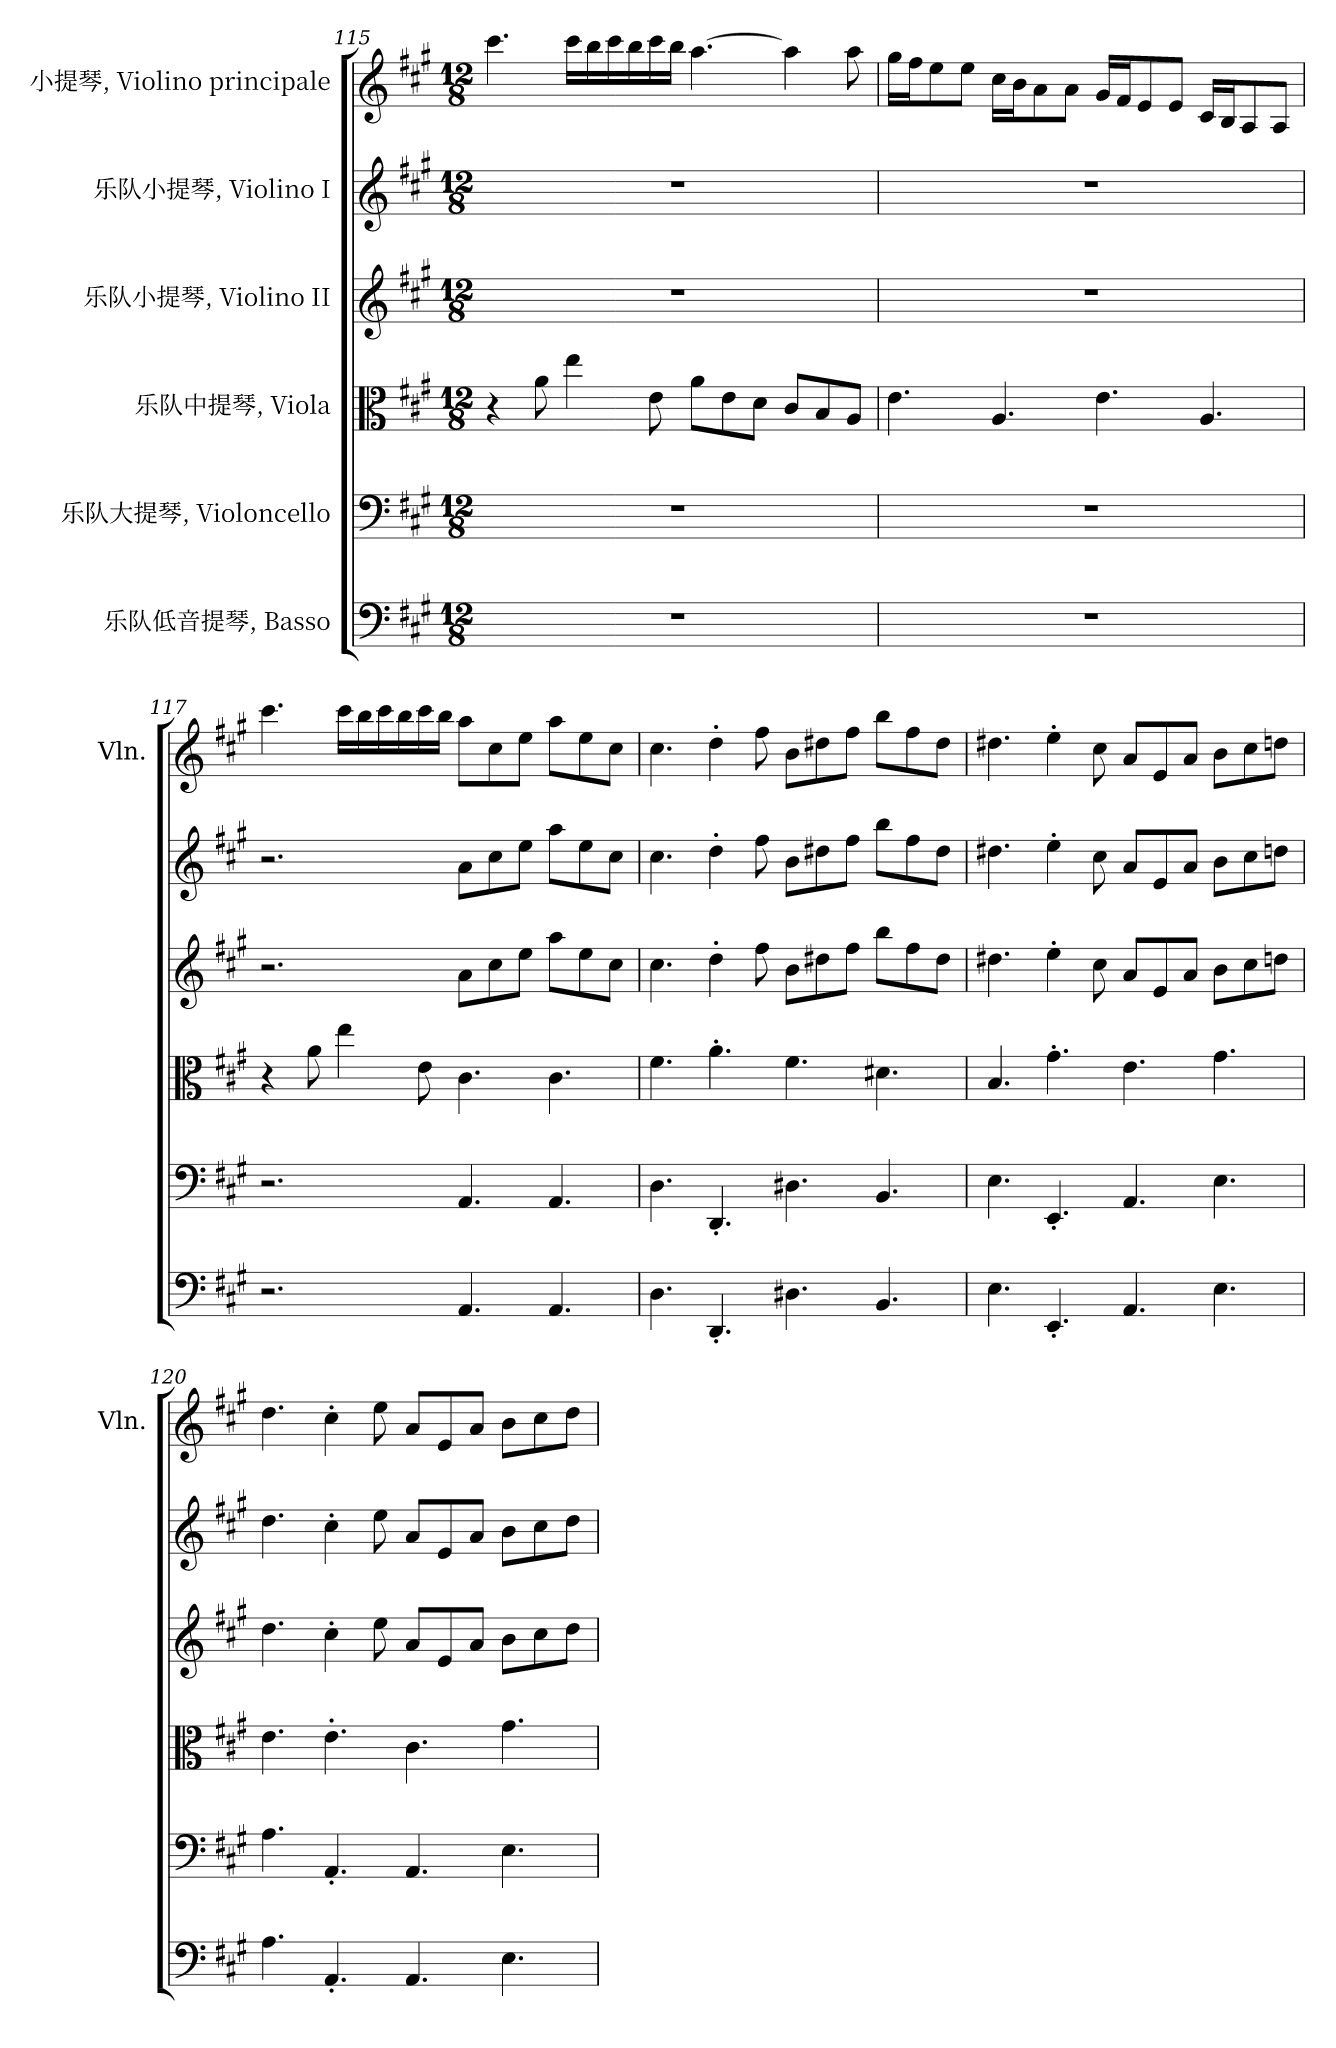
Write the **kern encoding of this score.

**kern	**kern	**kern	**kern	**kern	**kern
*part6	*part5	*part4	*part3	*part2	*part1
*staff6	*staff5	*staff4	*staff3	*staff2	*staff1
*I"乐队低音提琴, Basso	*I"乐队大提琴, Violoncello	*I"乐队中提琴, Viola	*I"乐队小提琴, Violino II	*I"乐队小提琴, Violino I	*I"小提琴, Violino principale
*	*	*	*	*	*I'Vln.
!!LO:PB:g=z
*clefF4	*clefF4	*clefC3	*clefG2	*clefG2	*clefG2
*ITrd7c12	*	*	*	*	*
*k[f#c#g#]	*k[f#c#g#]	*k[f#c#g#]	*k[f#c#g#]	*k[f#c#g#]	*k[f#c#g#]
*M12/8	*M12/8	*M12/8	*M12/8	*M12/8	*M12/8
=115	=115	=115	=115	=115	=115
1.r	1.r	4r	1.r	1.r	4.ccc#\
.	.	8a\	.	.	.
.	.	4ee\	.	.	16ccc#\LL
.	.	.	.	.	16bb\
.	.	.	.	.	16ccc#\
.	.	.	.	.	16bb\
.	.	8e\	.	.	16ccc#\
.	.	.	.	.	16bb\JJ
.	.	8a\L	.	.	[4.aa\
.	.	8e\	.	.	.
.	.	8d\J	.	.	.
.	.	8c#/L	.	.	4aa\]
.	.	8B/	.	.	.
.	.	8A/J	.	.	8aa\
=116	=116	=116	=116	=116	=116
1.r	1.r	4.e\	1.r	1.r	16gg#\LL
.	.	.	.	.	16ff#\J
.	.	.	.	.	8ee\
.	.	.	.	.	8ee\J
.	.	4.A/	.	.	16cc#\LL
.	.	.	.	.	16b\J
.	.	.	.	.	8a\
.	.	.	.	.	8a\J
.	.	4.e\	.	.	16g#/LL
.	.	.	.	.	16f#/J
.	.	.	.	.	8e/
.	.	.	.	.	8e/J
.	.	4.A/	.	.	16c#/LL
.	.	.	.	.	16B/J
.	.	.	.	.	8A/
.	.	.	.	.	8A/J
!!LO:LB:g=z
=117	=117	=117	=117	=117	=117
2.r	2.r	4r	2.r	2.r	4.ccc#\
.	.	8a\	.	.	.
.	.	4ee\	.	.	16ccc#\LL
.	.	.	.	.	16bb\
.	.	.	.	.	16ccc#\
.	.	.	.	.	16bb\
.	.	8e\	.	.	16ccc#\
.	.	.	.	.	16bb\JJ
4.AAA/	4.AA/	4.c#\	8a\L	8a\L	8aa\L
.	.	.	8cc#\	8cc#\	8cc#\
.	.	.	8ee\J	8ee\J	8ee\J
4.AAA/	4.AA/	4.c#\	8aa\L	8aa\L	8aa\L
.	.	.	8ee\	8ee\	8ee\
.	.	.	8cc#\J	8cc#\J	8cc#\J
=118	=118	=118	=118	=118	=118
4.DD\	4.D\	4.f#\	4.cc#\	4.cc#\	4.cc#\
4.DDD'/	4.DD'/	4.a'\	4dd'\	4dd'\	4dd'\
.	.	.	8ff#\	8ff#\	8ff#\
4.DD#X\	4.D#X\	4.f#\	8b\L	8b\L	8b\L
.	.	.	8dd#X\	8dd#X\	8dd#X\
.	.	.	8ff#\J	8ff#\J	8ff#\J
4.BBB/	4.BB/	4.d#X\	8bb\L	8bb\L	8bb\L
.	.	.	8ff#\	8ff#\	8ff#\
.	.	.	8dd#\J	8dd#\J	8dd#\J
=119	=119	=119	=119	=119	=119
4.EE\	4.E\	4.B/	4.dd#X\	4.dd#X\	4.dd#X\
4.EEE'/	4.EE'/	4.g#'\	4ee'\	4ee'\	4ee'\
.	.	.	8cc#\	8cc#\	8cc#\
4.AAA/	4.AA/	4.e\	8a/L	8a/L	8a/L
.	.	.	8e/	8e/	8e/
.	.	.	8a/J	8a/J	8a/J
4.EE\	4.E\	4.g#\	8b\L	8b\L	8b\L
.	.	.	8cc#\	8cc#\	8cc#\
.	.	.	8ddn\J	8ddn\J	8ddn\J
!!LO:PB:g=z
=120	=120	=120	=120	=120	=120
4.AA\	4.A\	4.e\	4.dd\	4.dd\	4.dd\
4.AAA'/	4.AA'/	4.e'\	4cc#'\	4cc#'\	4cc#'\
.	.	.	8ee\	8ee\	8ee\
4.AAA/	4.AA/	4.c#\	8a/L	8a/L	8a/L
.	.	.	8e/	8e/	8e/
.	.	.	8a/J	8a/J	8a/J
4.EE\	4.E\	4.g#\	8b\L	8b\L	8b\L
.	.	.	8cc#\	8cc#\	8cc#\
.	.	.	8dd\J	8dd\J	8dd\J
=	=	=	=	=	=
*-	*-	*-	*-	*-	*-
